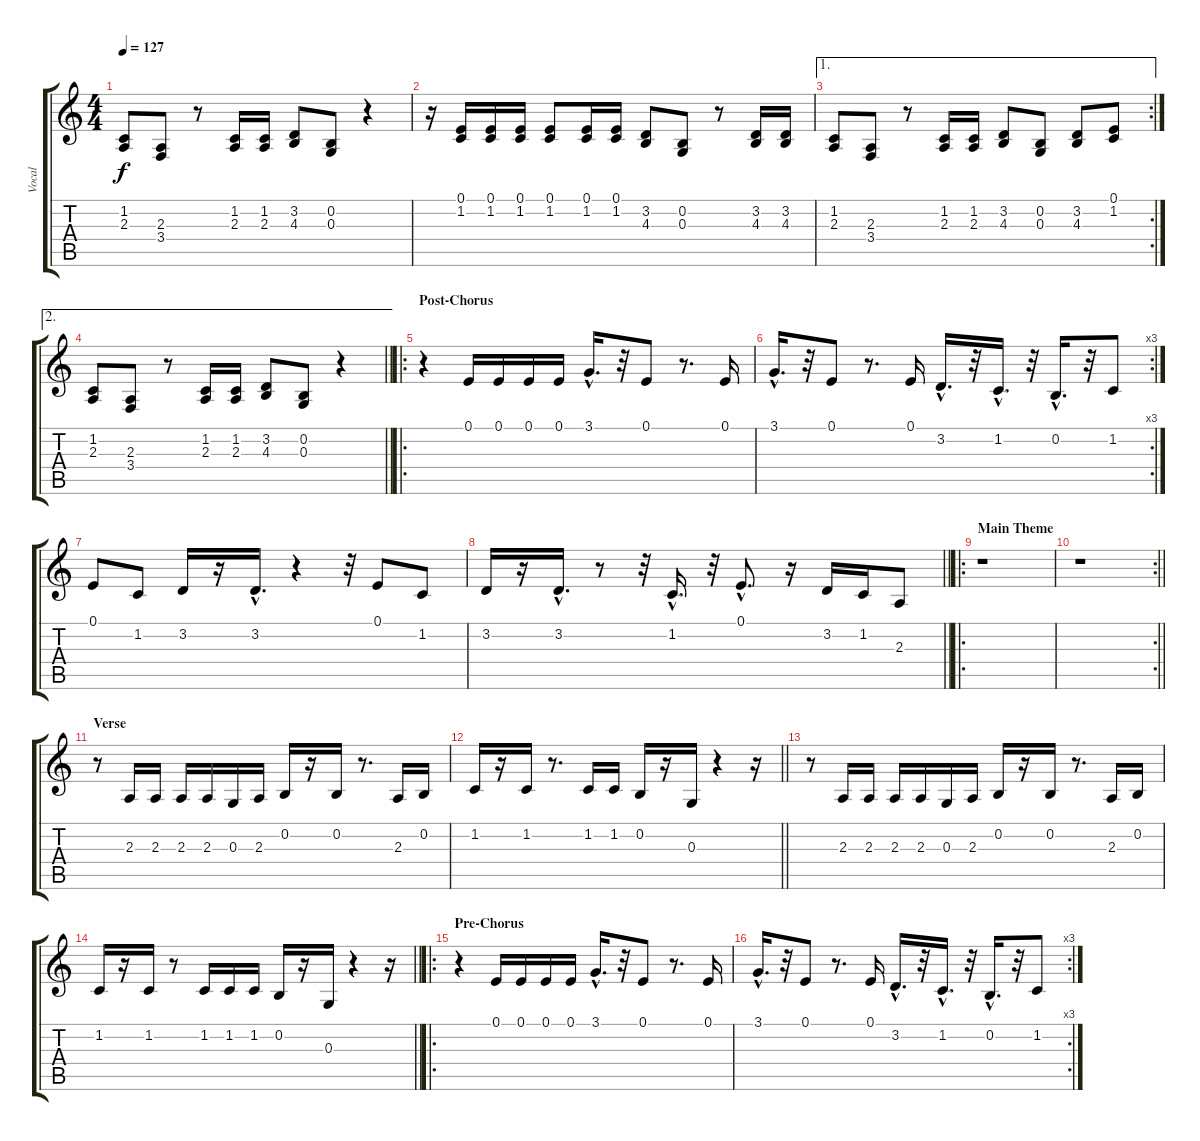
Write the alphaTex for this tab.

\track ("Vocal" "Vocal") {instrument altosax}
\staff {score tabs}
\tuning (E4 B3 G3 D3 A2 E2) {hide}
\ts (4 4)
\tempo 127
\clef g2
\ks c
(1.2 2.3).8{dy f} (2.3 3.4).8 r.8 (1.2 2.3).16 (1.2 2.3).16 (3.2 4.3).8 (0.2 0.3).8 r.4 |
r.16 (0.1 1.2).16 (0.1 1.2).16 (0.1 1.2).16 (0.1 1.2).8 (0.1 1.2).16 (0.1 1.2).16 (3.2 4.3).8 (0.2 0.3).8 r.8 (3.2 4.3).16 (3.2 4.3).16 |
\ae 1
\rc 2
(1.2 2.3).8 (2.3 3.4).8 r.8 (1.2 2.3).16 (1.2 2.3).16 (3.2 4.3).8 (0.2 0.3).8 (3.2 4.3).8 (0.1 1.2).8 |
\ae 2
\barLineRight lightlight
(1.2 2.3).8 (2.3 3.4).8 r.8 (1.2 2.3).16 (1.2 2.3).16 (3.2 4.3).8 (0.2 0.3).8 r.4 |
\ro
\section ("" "Post-Chorus")
r.4 0.1.16 0.1.16 0.1.16 0.1.16 3.1{hac}.16{d} r.32 0.1.8 r.8{d} 0.1.16 |
\rc 3
3.1{hac}.16{d} r.32 0.1.8 r.8{d} 0.1.16 3.2{hac}.16{d} r.32 1.2{hac}.16{d} r.32 0.2{hac}.16{d} r.32 1.2.8 |
0.1.8 1.2.8 3.2.16 r.16 3.2{hac}.16{d} r.4 r.32 0.1.8 1.2.8 |
\barLineRight lightlight
3.2.16 r.16 3.2{hac}.16{d} r.8 r.32 1.2{hac}.16{d} r.32 0.1{hac}.8{d} r.16 3.2.16 1.2.16 2.3.8 |
\ro
\section ("" "Main Theme")
r.1 |
\rc 2
\barLineRight lightlight
r.1 |
\section ("" "Verse")
r.8 2.3.16 2.3.16 2.3.16 2.3.16 0.3.16 2.3.16 0.2.16 r.16 0.2.16 r.8{d} 2.3.16 0.2.16 |
\barLineRight lightlight
1.2.16 r.16 1.2.16 r.8{d} 1.2.16 1.2.16 0.2.16 r.16 0.3.16 r.4 r.16 |
r.8 2.3.16 2.3.16 2.3.16 2.3.16 0.3.16 2.3.16 0.2.16 r.16 0.2.16 r.8{d} 2.3.16 0.2.16 |
\barLineRight lightlight
1.2.16 r.16 1.2.16 r.8 1.2.16 1.2.16 1.2.16 0.2.16 r.16 0.3.16 r.4 r.16 |
\ro
\section ("" "Pre-Chorus")
r.4 0.1.16 0.1.16 0.1.16 0.1.16 3.1{hac}.16{d} r.32 0.1.8 r.8{d} 0.1.16 |
\rc 3
3.1{hac}.16{d} r.32 0.1.8 r.8{d} 0.1.16 3.2{hac}.16{d} r.32 1.2{hac}.16{d} r.32 0.2{hac}.16{d} r.32 1.2.8
